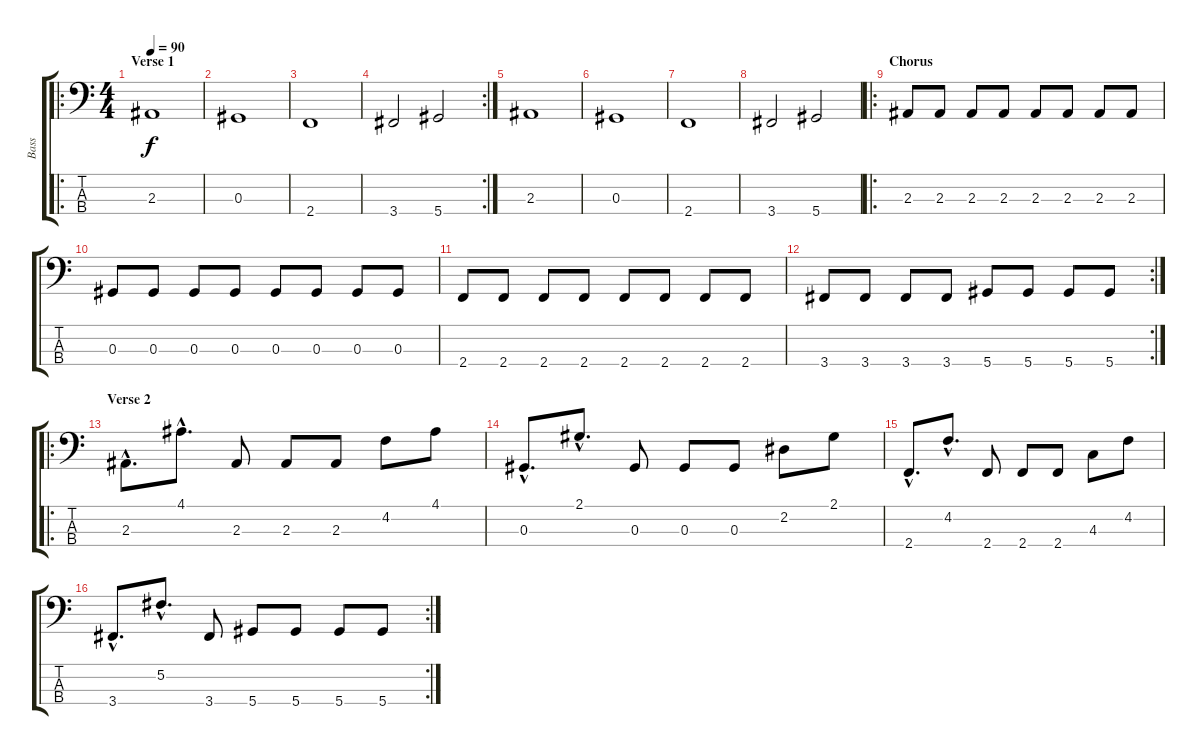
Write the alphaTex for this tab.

\track ("Bass" "Bass") {instrument electricbasspick}
\staff {score tabs}
\tuning (Gb2 Db2 Ab1 Eb1) {hide}
\ro
\ts (4 4)
\section ("" "Verse 1")
\tempo 90
\clef f4
\ks c
2.3.1{dy f} |
0.3.1 |
2.4.1 |
\rc 2
3.4.2 5.4.2 |
2.3.1 |
0.3.1 |
2.4.1 |
3.4.2 5.4.2 |
\ro
\section ("" "Chorus")
2.3.8 2.3.8 2.3.8 2.3.8 2.3.8 2.3.8 2.3.8 2.3.8 |
0.3.8 0.3.8 0.3.8 0.3.8 0.3.8 0.3.8 0.3.8 0.3.8 |
2.4.8 2.4.8 2.4.8 2.4.8 2.4.8 2.4.8 2.4.8 2.4.8 |
\rc 2
3.4.8 3.4.8 3.4.8 3.4.8 5.4.8 5.4.8 5.4.8 5.4.8 |
\ro
\section ("" "Verse 2")
2.3{hac}.8{d} 4.1{hac}.8{d} 2.3.8 2.3.8 2.3.8 4.2.8 4.1.8 |
0.3{hac}.8{d} 2.1{hac}.8{d} 0.3.8 0.3.8 0.3.8 2.2.8 2.1.8 |
2.4{hac}.8{d} 4.2{hac}.8{d} 2.4.8 2.4.8 2.4.8 4.3.8 4.2.8 |
\rc 2
3.4{hac}.8{d} 5.2{hac}.8{d} 3.4.8 5.4.8 5.4.8 5.4.8 5.4.8
